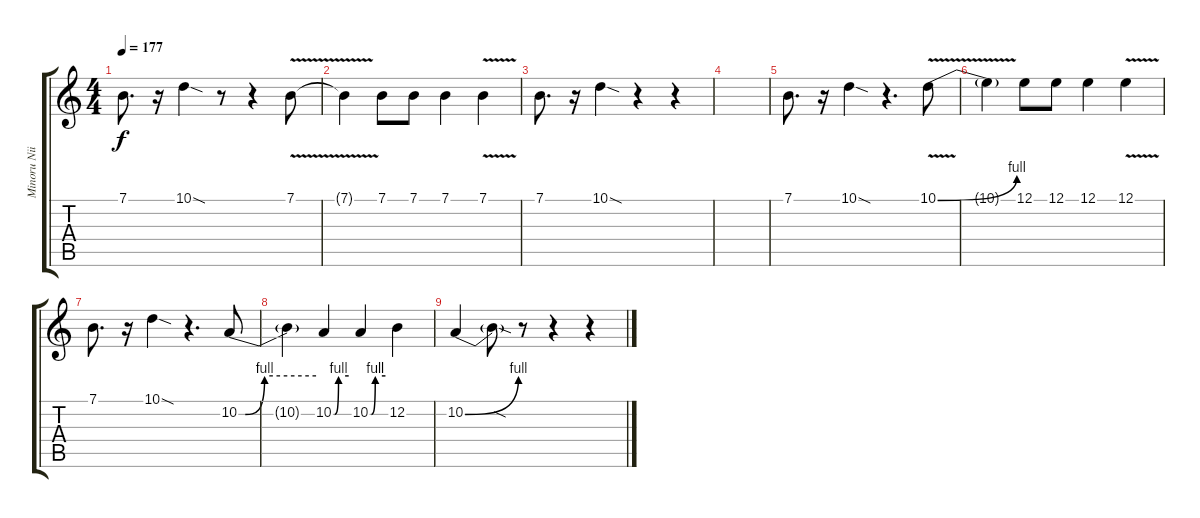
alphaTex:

\track ("Minoru Niihara" "Minoru Nii") {instrument violin}
\staff {score tabs}
\tuning (E4 B3 G3 D3 A2 E2) {hide}
\ts (4 4)
\tempo 177
\clef g2
\ks c
7.1.8{d dy f} r.16 10.1{sod}.4 r.8 r.4 7.1{v}.8 |
7.1{t}.4 7.1.8 7.1.8 7.1.4 7.1{v}.4 |
7.1.8{d} r.16 10.1{sod}.4 r.4 r.4 |
|
7.1.8{d} r.16 10.1{sod}.4 r.4{d} 10.1{be (bend 0 0 60 4) v}.8 |
10.1{t}.4 12.1.8 12.1.8 12.1.4 12.1{v}.4 |
7.1.8{d} r.16 10.1{sod}.4 r.4{d} 10.2{be (custom 0 0 5 0 20 4 60 4)}.8 |
10.2{t}.4 10.2{be (custom 0 0 5 0 20 4 60 4)}.4 10.2{be (custom 0 0 5 0 20 4 60 4)}.4 12.2.4 |
10.2{be (bend 0 0 60 4)}.4 10.2{sod t}.8 r.8 r.4 r.4
